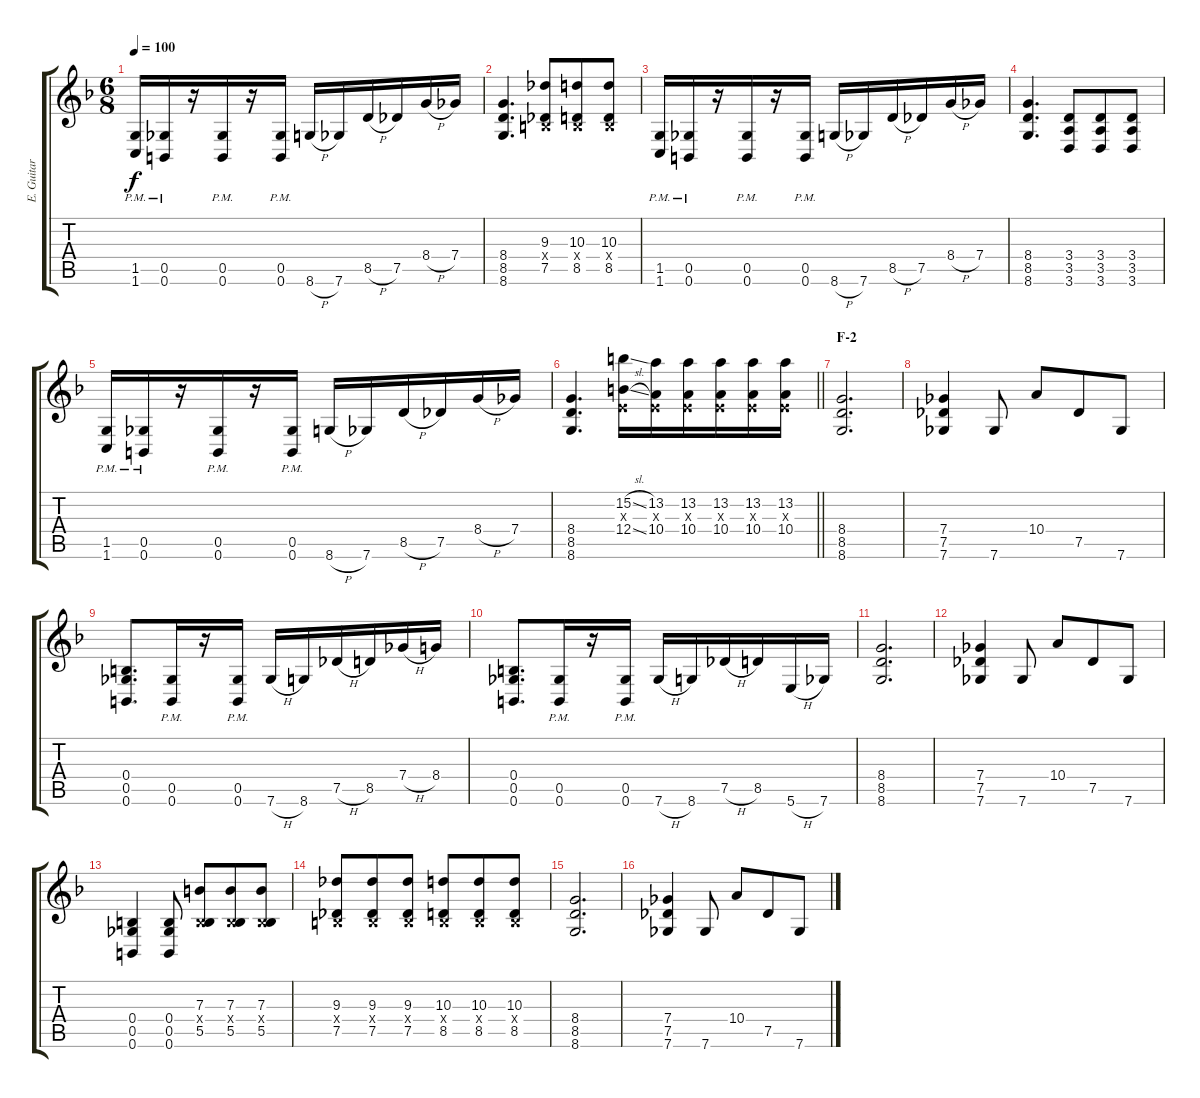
\track ("E. Guitar II" "E. Guitar ") {instrument overdrivenguitar}
\staff {score tabs}
\tuning (Db4 Ab3 E3 B2 Gb2 B1) {hide}
\ts (6 8)
\tempo 100
\clef g2
\ks f
(1.5{pm} 1.6{pm}).16{dy f} (0.5{pm} 0.6{pm}).16 r.16 (0.5{pm} 0.6{pm}).16 r.16 (0.5{pm} 0.6{pm}).16 8.6{h}.16 7.6.16 8.5{h}.16 7.5.16 8.4{h}.16 7.4.16 |
(8.4 8.5 8.6).4{d} (9.3 0.4{x} 7.5).8 (10.3 0.4{x} 8.5).8 (10.3 0.4{x} 8.5).8 |
(1.5{pm} 1.6{pm}).16 (0.5{pm} 0.6{pm}).16 r.16 (0.5{pm} 0.6{pm}).16 r.16 (0.5{pm} 0.6{pm}).16 8.6{h}.16 7.6.16 8.5{h}.16 7.5.16 8.4{h}.16 7.4.16 |
(8.4 8.5 8.6).4{d} (3.4 3.5 3.6).8 (3.4 3.5 3.6).8 (3.4 3.5 3.6).8 |
(1.5{pm} 1.6{pm}).16 (0.5{pm} 0.6{pm}).16 r.16 (0.5{pm} 0.6{pm}).16 r.16 (0.5{pm} 0.6{pm}).16 8.6{h}.16 7.6.16 8.5{h}.16 7.5.16 8.4{h}.16 7.4.16 |
\barLineRight lightlight
(8.4 8.5 8.6).4{d} (15.2{sl} 0.3{x} 12.4{sl}).16 (13.2 0.3{x} 10.4).16 (13.2 0.3{x} 10.4).16 (13.2 0.3{x} 10.4).16 (13.2 0.3{x} 10.4).16 (13.2 0.3{x} 10.4).16 |
\section ("" "F-2")
(8.4 8.5 8.6).2{d} |
(7.4 7.5 7.6).4 7.6.8 10.4.8 7.5.8 7.6.8 |
(0.4 0.5 0.6).8{d} (0.5{pm} 0.6{pm}).16 r.16 (0.5{pm} 0.6{pm}).16 7.6{h}.16 8.6.16 7.5{h}.16 8.5.16 7.4{h}.16 8.4.16 |
(0.4 0.5 0.6).8{d} (0.5{pm} 0.6{pm}).16 r.16 (0.5{pm} 0.6{pm}).16 7.6{h}.16 8.6.16 7.5{h}.16 8.5.16 5.6{h}.16 7.6.16 |
(8.4 8.5 8.6).2{d} |
(7.4 7.5 7.6).4 7.6.8 10.4.8 7.5.8 7.6.8 |
(0.4 0.5 0.6).4 (0.4 0.5 0.6).8 (7.3 0.4{x} 5.5).8 (7.3 0.4{x} 5.5).8 (7.3 0.4{x} 5.5).8 |
(9.3 0.4{x} 7.5).8 (9.3 0.4{x} 7.5).8 (9.3 0.4{x} 7.5).8 (10.3 0.4{x} 8.5).8 (10.3 0.4{x} 8.5).8 (10.3 0.4{x} 8.5).8 |
(8.4 8.5 8.6).2{d} |
(7.4 7.5 7.6).4 7.6.8 10.4.8 7.5.8 7.6.8
